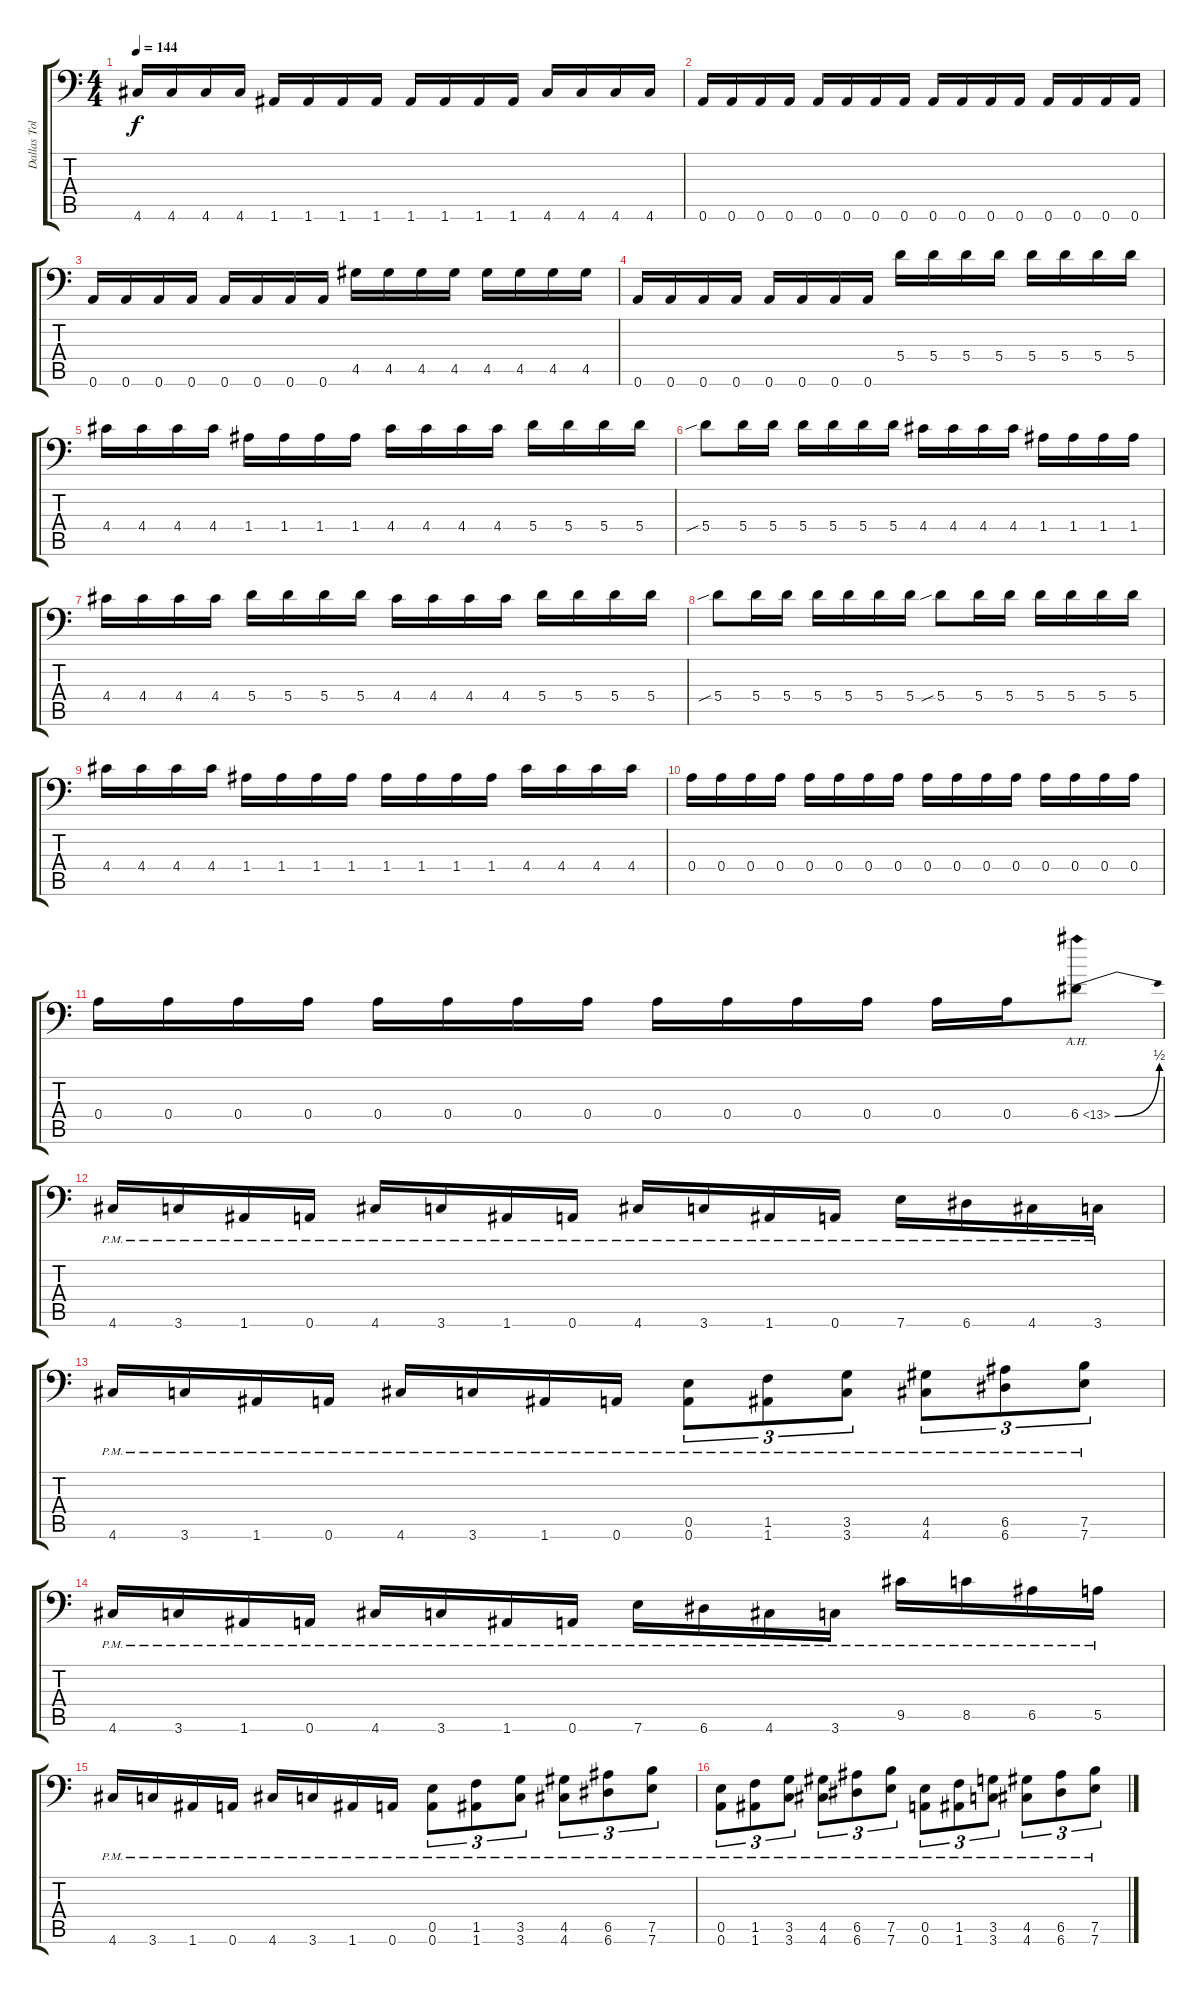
\track ("Dallas Toler-Wade" "Dallas Tol") {instrument distortionguitar}
\staff {score tabs}
\tuning (B3 Gb3 D3 A2 E2 A1) {hide}
\ts (4 4)
\tempo 144
\clef f4
\ks c
4.6.16{dy f} 4.6.16 4.6.16 4.6.16 1.6.16 1.6.16 1.6.16 1.6.16 1.6.16 1.6.16 1.6.16 1.6.16 4.6.16 4.6.16 4.6.16 4.6.16 |
0.6.16 0.6.16 0.6.16 0.6.16 0.6.16 0.6.16 0.6.16 0.6.16 0.6.16 0.6.16 0.6.16 0.6.16 0.6.16 0.6.16 0.6.16 0.6.16 |
0.6.16 0.6.16 0.6.16 0.6.16 0.6.16 0.6.16 0.6.16 0.6.16 4.5.16 4.5.16 4.5.16 4.5.16 4.5.16 4.5.16 4.5.16 4.5.16 |
0.6.16 0.6.16 0.6.16 0.6.16 0.6.16 0.6.16 0.6.16 0.6.16 5.4.16 5.4.16 5.4.16 5.4.16 5.4.16 5.4.16 5.4.16 5.4.16 |
4.4.16 4.4.16 4.4.16 4.4.16 1.4.16 1.4.16 1.4.16 1.4.16 4.4.16 4.4.16 4.4.16 4.4.16 5.4.16 5.4.16 5.4.16 5.4.16 |
5.4{sib}.8 5.4.16 5.4.16 5.4.16 5.4.16 5.4.16 5.4.16 4.4.16 4.4.16 4.4.16 4.4.16 1.4.16 1.4.16 1.4.16 1.4.16 |
4.4.16 4.4.16 4.4.16 4.4.16 5.4.16 5.4.16 5.4.16 5.4.16 4.4.16 4.4.16 4.4.16 4.4.16 5.4.16 5.4.16 5.4.16 5.4.16 |
5.4{sib}.8 5.4.16 5.4.16 5.4.16 5.4.16 5.4.16 5.4.16 5.4{sib}.8 5.4.16 5.4.16 5.4.16 5.4.16 5.4.16 5.4.16 |
4.4.16 4.4.16 4.4.16 4.4.16 1.4.16 1.4.16 1.4.16 1.4.16 1.4.16 1.4.16 1.4.16 1.4.16 4.4.16 4.4.16 4.4.16 4.4.16 |
0.4.16 0.4.16 0.4.16 0.4.16 0.4.16 0.4.16 0.4.16 0.4.16 0.4.16 0.4.16 0.4.16 0.4.16 0.4.16 0.4.16 0.4.16 0.4.16 |
0.4.16 0.4.16 0.4.16 0.4.16 0.4.16 0.4.16 0.4.16 0.4.16 0.4.16 0.4.16 0.4.16 0.4.16 0.4.16 0.4.16 6.4{be (bend 0 0 60 2) ah 7}.8 |
4.6{pm}.16 3.6{pm}.16 1.6{pm}.16 0.6{pm}.16 4.6{pm}.16 3.6{pm}.16 1.6{pm}.16 0.6{pm}.16 4.6{pm}.16 3.6{pm}.16 1.6{pm}.16 0.6{pm}.16 7.6{pm}.16 6.6{pm}.16 4.6{pm}.16 3.6{pm}.16 |
4.6{pm}.16 3.6{pm}.16 1.6{pm}.16 0.6{pm}.16 4.6{pm}.16 3.6{pm}.16 1.6{pm}.16 0.6{pm}.16 (0.5{pm} 0.6{pm}).8{tu (3 2)} (1.5{pm} 1.6{pm}).8{tu (3 2)} (3.5{pm} 3.6{pm}).8{tu (3 2)} (4.5{pm} 4.6{pm}).8{tu (3 2)} (6.5{pm} 6.6{pm}).8{tu (3 2)} (7.5{pm} 7.6{pm}).8{tu (3 2)} |
4.6{pm}.16 3.6{pm}.16 1.6{pm}.16 0.6{pm}.16 4.6{pm}.16 3.6{pm}.16 1.6{pm}.16 0.6{pm}.16 7.6{pm}.16 6.6{pm}.16 4.6{pm}.16 3.6{pm}.16 9.5{pm}.16 8.5{pm}.16 6.5{pm}.16 5.5{pm}.16 |
4.6{pm}.16 3.6{pm}.16 1.6{pm}.16 0.6{pm}.16 4.6{pm}.16 3.6{pm}.16 1.6{pm}.16 0.6{pm}.16 (0.5{pm} 0.6{pm}).8{tu (3 2)} (1.5{pm} 1.6{pm}).8{tu (3 2)} (3.5{pm} 3.6{pm}).8{tu (3 2)} (4.5{pm} 4.6{pm}).8{tu (3 2)} (6.5{pm} 6.6{pm}).8{tu (3 2)} (7.5{pm} 7.6{pm}).8{tu (3 2)} |
(0.5{pm} 0.6{pm}).8{tu (3 2)} (1.5{pm} 1.6{pm}).8{tu (3 2)} (3.5{pm} 3.6{pm}).8{tu (3 2)} (4.5{pm} 4.6{pm}).8{tu (3 2)} (6.5{pm} 6.6{pm}).8{tu (3 2)} (7.5{pm} 7.6{pm}).8{tu (3 2)} (0.5{pm} 0.6{pm}).8{tu (3 2)} (1.5{pm} 1.6{pm}).8{tu (3 2)} (3.5{pm} 3.6{pm}).8{tu (3 2)} (4.5{pm} 4.6{pm}).8{tu (3 2)} (6.5{pm} 6.6{pm}).8{tu (3 2)} (7.5{pm} 7.6{pm}).8{tu (3 2)}
